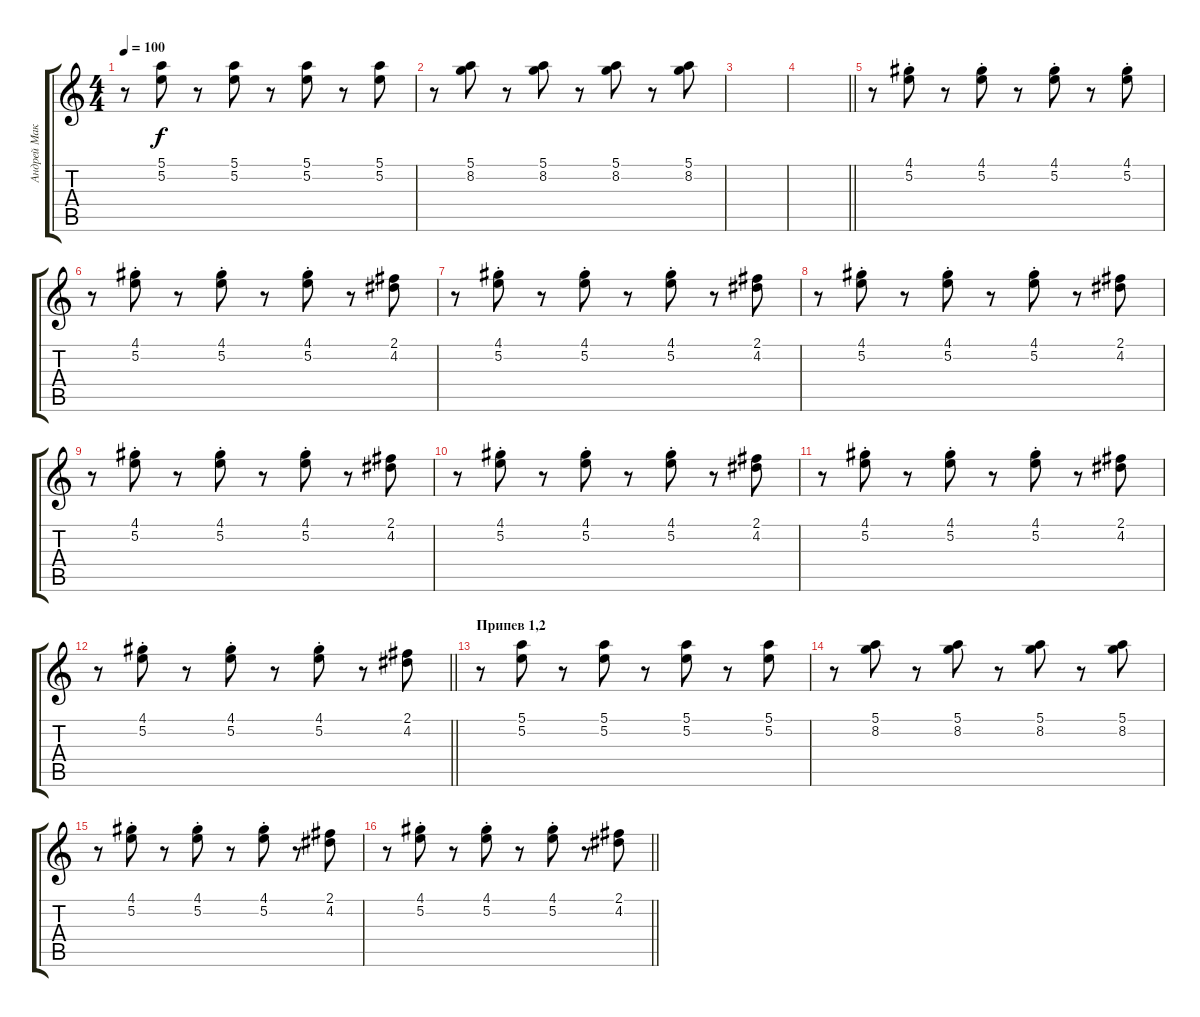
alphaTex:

\track ("Андрей Макареивич" "Андрей Мак") {instrument distortionguitar}
\staff {score tabs}
\tuning (E4 B3 G3 D3 A2 E2) {hide}
\ts (4 4)
\tempo 100
\clef g2
\ks c
r.8{dy f} (5.1 5.2).8 r.8 (5.1 5.2).8 r.8 (5.1 5.2).8 r.8 (5.1 5.2).8 |
r.8 (5.1 8.2).8 r.8 (5.1 8.2).8 r.8 (5.1 8.2).8 r.8 (5.1 8.2).8 |
|
\barLineRight lightlight
|
r.8 (4.1{st} 5.2{st}).8 r.8 (4.1{st} 5.2{st}).8 r.8 (4.1{st} 5.2{st}).8 r.8 (4.1{st} 5.2{st}).8 |
r.8 (4.1{st} 5.2{st}).8 r.8 (4.1{st} 5.2{st}).8 r.8 (4.1{st} 5.2{st}).8 r.8 (2.1 4.2).8 |
r.8 (4.1{st} 5.2{st}).8 r.8 (4.1{st} 5.2{st}).8 r.8 (4.1{st} 5.2{st}).8 r.8 (2.1 4.2).8 |
r.8 (4.1{st} 5.2{st}).8 r.8 (4.1{st} 5.2{st}).8 r.8 (4.1{st} 5.2{st}).8 r.8 (2.1 4.2).8 |
r.8 (4.1{st} 5.2{st}).8 r.8 (4.1{st} 5.2{st}).8 r.8 (4.1{st} 5.2{st}).8 r.8 (2.1 4.2).8 |
r.8 (4.1{st} 5.2{st}).8 r.8 (4.1{st} 5.2{st}).8 r.8 (4.1{st} 5.2{st}).8 r.8 (2.1 4.2).8 |
r.8 (4.1{st} 5.2{st}).8 r.8 (4.1{st} 5.2{st}).8 r.8 (4.1{st} 5.2{st}).8 r.8 (2.1 4.2).8 |
\barLineRight lightlight
r.8 (4.1{st} 5.2{st}).8 r.8 (4.1{st} 5.2{st}).8 r.8 (4.1{st} 5.2{st}).8 r.8 (2.1 4.2).8 |
\section ("" "Припев 1,2")
r.8 (5.1 5.2).8 r.8 (5.1 5.2).8 r.8 (5.1 5.2).8 r.8 (5.1 5.2).8 |
r.8 (5.1 8.2).8 r.8 (5.1 8.2).8 r.8 (5.1 8.2).8 r.8 (5.1 8.2).8 |
r.8 (4.1{st} 5.2{st}).8 r.8 (4.1{st} 5.2{st}).8 r.8 (4.1{st} 5.2{st}).8 r.8 (2.1 4.2).8 |
\barLineRight lightlight
r.8 (4.1{st} 5.2{st}).8 r.8 (4.1{st} 5.2{st}).8 r.8 (4.1{st} 5.2{st}).8 r.8 (2.1 4.2).8
